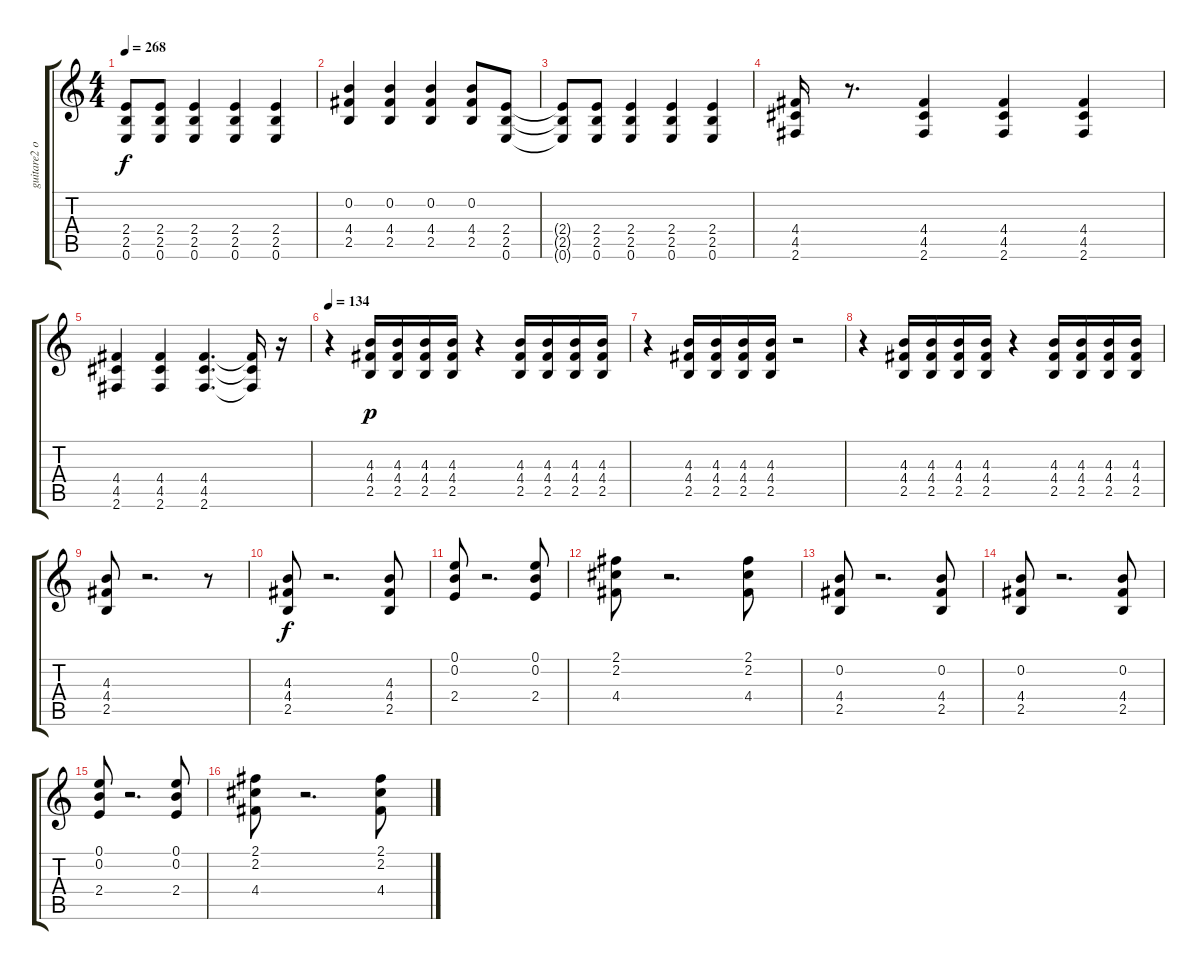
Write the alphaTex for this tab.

\track ("guitare2 overdrive" "guitare2 o") {instrument overdrivenguitar}
\staff {score tabs}
\tuning (E4 B3 G3 D3 A2 E2) {hide}
\ts (4 4)
\tempo 268
\clef g2
\ks c
(2.4{t} 2.5{t} 0.6{t}).8{dy f} (2.4 2.5 0.6).8 (2.4 2.5 0.6).4 (2.4 2.5 0.6).4 (2.4 2.5 0.6).4 |
(0.2 4.4 2.5).4 (0.2 4.4 2.5).4 (0.2 4.4 2.5).4 (0.2 4.4 2.5).8 (2.4 2.5 0.6).8 |
(2.4{t} 2.5{t} 0.6{t}).8 (2.4 2.5 0.6).8 (2.4 2.5 0.6).4 (2.4 2.5 0.6).4 (2.4 2.5 0.6).4 |
(4.4 4.5 2.6).16 r.8{d} (4.4 4.5 2.6).4 (4.4 4.5 2.6).4 (4.4 4.5 2.6).4 |
(4.4 4.5 2.6).4 (4.4 4.5 2.6).4 (4.4 4.5 2.6).4{d} (4.4{t} 4.5{t} 2.6{t}).16 r.16 |
\tempo 134
r.4 (4.3 4.4 2.5).16{dy p} (4.3 4.4 2.5).16 (4.3 4.4 2.5).16 (4.3 4.4 2.5).16 r.4 (4.3 4.4 2.5).16 (4.3 4.4 2.5).16 (4.3 4.4 2.5).16 (4.3 4.4 2.5).16 |
r.4 (4.3 4.4 2.5).16 (4.3 4.4 2.5).16 (4.3 4.4 2.5).16 (4.3 4.4 2.5).16 r.2 |
r.4 (4.3 4.4 2.5).16 (4.3 4.4 2.5).16 (4.3 4.4 2.5).16 (4.3 4.4 2.5).16 r.4 (4.3 4.4 2.5).16 (4.3 4.4 2.5).16 (4.3 4.4 2.5).16 (4.3 4.4 2.5).16 |
(4.3 4.4 2.5).8 r.2{d} r.8 |
(4.3 4.4 2.5).8{dy f} r.2{d} (4.3 4.4 2.5).8 |
(0.1 0.2 2.4).8 r.2{d} (0.1 0.2 2.4).8 |
(2.1 2.2 4.4).8 r.2{d} (2.1 2.2 4.4).8 |
(0.2 4.4 2.5).8 r.2{d} (0.2 4.4 2.5).8 |
(0.2 4.4 2.5).8 r.2{d} (0.2 4.4 2.5).8 |
(0.1 0.2 2.4).8 r.2{d} (0.1 0.2 2.4).8 |
(2.1 2.2 4.4).8 r.2{d} (2.1 2.2 4.4).8
